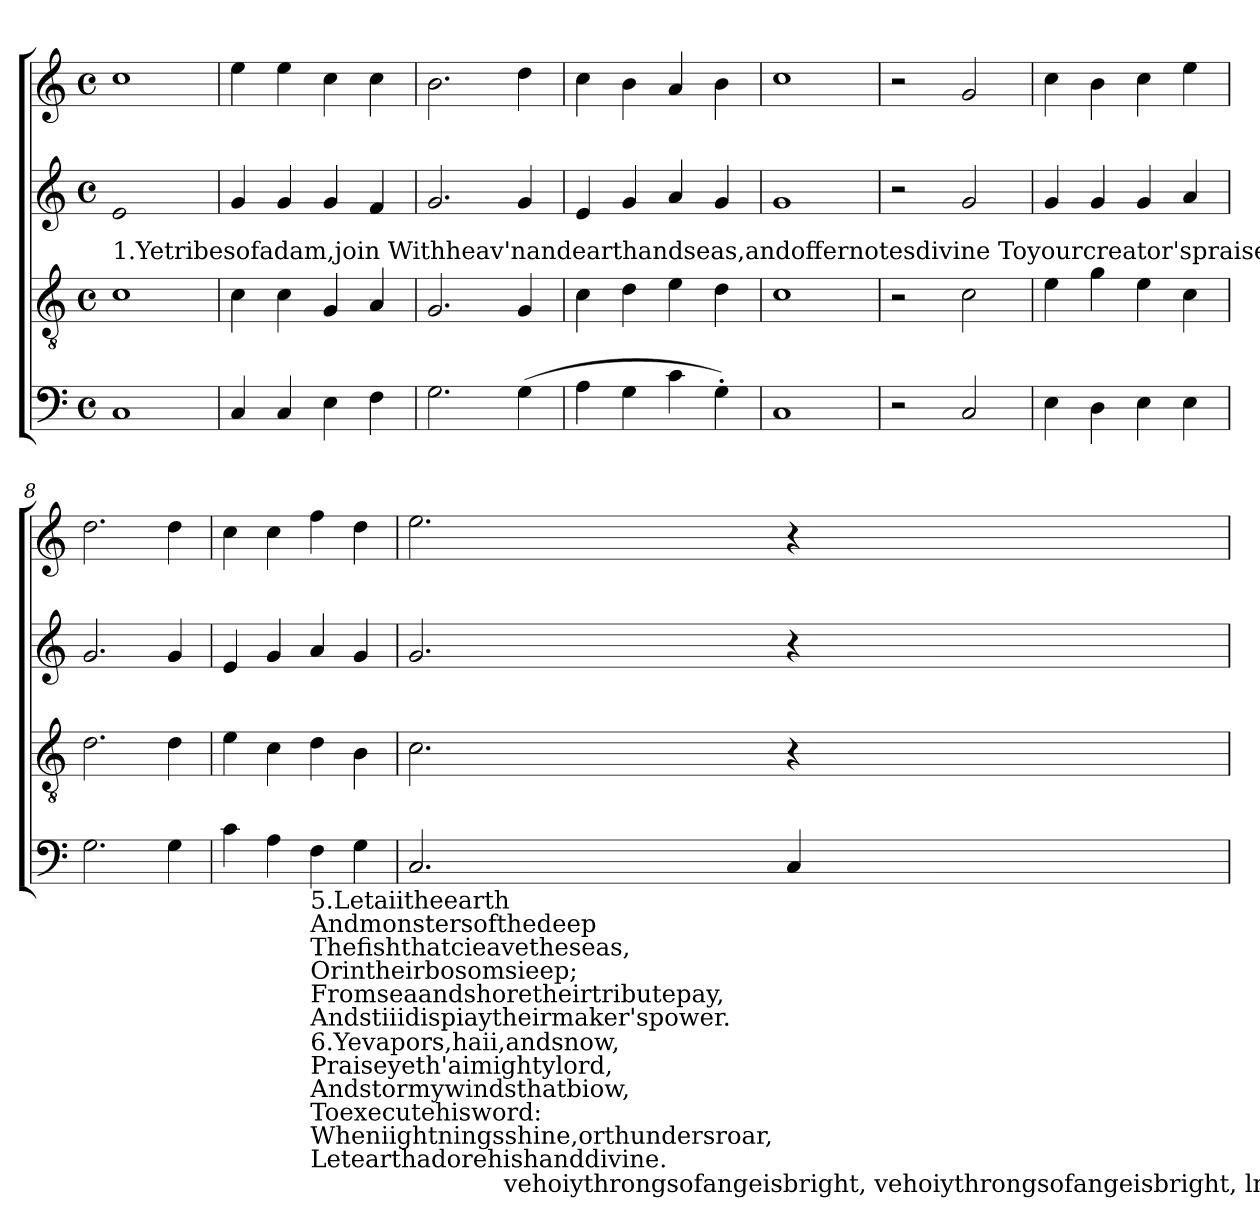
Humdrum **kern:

**kern	**kern	**kern	**kern
*part4	*part3	*part2	*part1
*staff4	*staff3	*staff2	*staff1
*clefF4	*clefGv2	*clefG2	*clefG2
*k[]	*k[]	*k[]	*k[]
*C:	*C:	*C:	*C:
*M4/4	*M4/4	*M4/4	*M4/4
*met(c)	*met(c)	*met(c)	*met(c)
=1	=1	=1	=1
!	!LO:TX:a:t=1.Yetribesofadam,join Withheav'nandearthandseas,andoffernotesdivine Toyourcreator'spraise&colon;	!	!
!	!	!LO:N:head=open	!
1C	1c	1e	1cc
=2	=2	=2	=2
!LO:N:head=solid	!LO:N:head=solid	!	!LO:N:head=solid
4C/	4c\	4g/	4ee\
!LO:N:head=solid	!LO:N:head=solid	!	!LO:N:head=solid
4C/	4c\	4g/	4ee\
!LO:N:head=solid	!	!	!LO:N:head=solid
4E\	4G/	4g/	4cc\
!LO:N:head=solid	!LO:N:head=solid	!LO:N:head=solid	!LO:N:head=solid
4F\	4A/	4f/	4cc\
=3	=3	=3	=3
!	!	!	!LO:N:head=open
2.G\	2.G/	2.g/	2.b\
(<4G\	4G/	4g/	4dd\
=4	=4	=4	=4
!LO:N:head=solid	!LO:N:head=solid	!LO:N:head=solid	!LO:N:head=solid
4A\	4c\	4e/	4cc\
!	!	!	!LO:N:head=solid
4G\	4d\	4g/	4b\
!LO:N:head=solid	!LO:N:head=solid	!LO:N:head=solid	!LO:N:head=solid
4c\	4e\	4a/	4a/
!	!	!	!LO:N:head=solid
4G'>\)	4d\	4g/	4b\
=5	=5	=5	=5
1C	1c	1g	1cc>
=6	=6	=6	=6
2r	2r	2r	2r
2C/	2c\	2g/	2g/
=7	=7	=7	=7
!LO:N:head=solid	!LO:N:head=solid	!	!LO:N:head=solid
4E\	4e\	4g/	4cc\
!	!	!	!LO:N:head=solid
4D\	4g\	4g/	4b\
!LO:N:head=solid	!LO:N:head=solid	!	!LO:N:head=solid
4E\	4e\	4g/	4cc\
!LO:N:head=solid	!LO:N:head=solid	!LO:N:head=solid	!LO:N:head=solid
4E\	4c\	4a/	4ee\
=8	=8	=8	=8
2.G\	2.d\	2.g/	2.dd\
4G\	4d\	4g/	4dd\
=9	=9	=9	=9
!LO:N:head=solid	!LO:N:head=solid	!LO:N:head=solid	!LO:N:head=solid
4c\	4e\	4e/	4cc\
!LO:N:head=solid	!LO:N:head=solid	!	!LO:N:head=solid
4A\	4c\	4g/	4cc\
!LO:TX:b:t=5.Letaiitheearth\nAndmonstersofthedeep\nThefishthatcieavetheseas,\nOrintheirbosomsieep;\nFromseaandshoretheirtributepay,\nAndstiiidispiaytheirmaker'spower.	!	!	!
!LO:TX:b:t=6.Yevapors,haii,andsnow,\nPraiseyeth'aimightylord,\nAndstormywindsthatbiow,\nToexecutehisword&colon;\nWheniightningsshine,orthundersroar,\nLetearthadorehishanddivine.	!	!	!
!LO:N:head=solid	!	!LO:N:head=solid	!LO:N:head=solid
4F\	4d\	4a/	4ff\
!	!LO:N:head=solid	!	!
4G\	4B\	4g/	4dd\
=10	=10	=10	=10
!	!	!	!LO:N:head=open
*^	*	*	*
2.C/	2ryy	2.c\	2.g/	2.ee>\
.	8ryy	.	.	.
!	!LO:TX:b:t=vehoiythrongsofangeisbright, vehoiythrongsofangeisbright, lnworids Of	!	!	!
.	4.ryy	.	.	.
!LO:N:head=solid	!	!	!	!
4C/	.	4r	4r	4r
*v	*v	*	*	*
=	=	=	=
*-	*-	*-	*-
